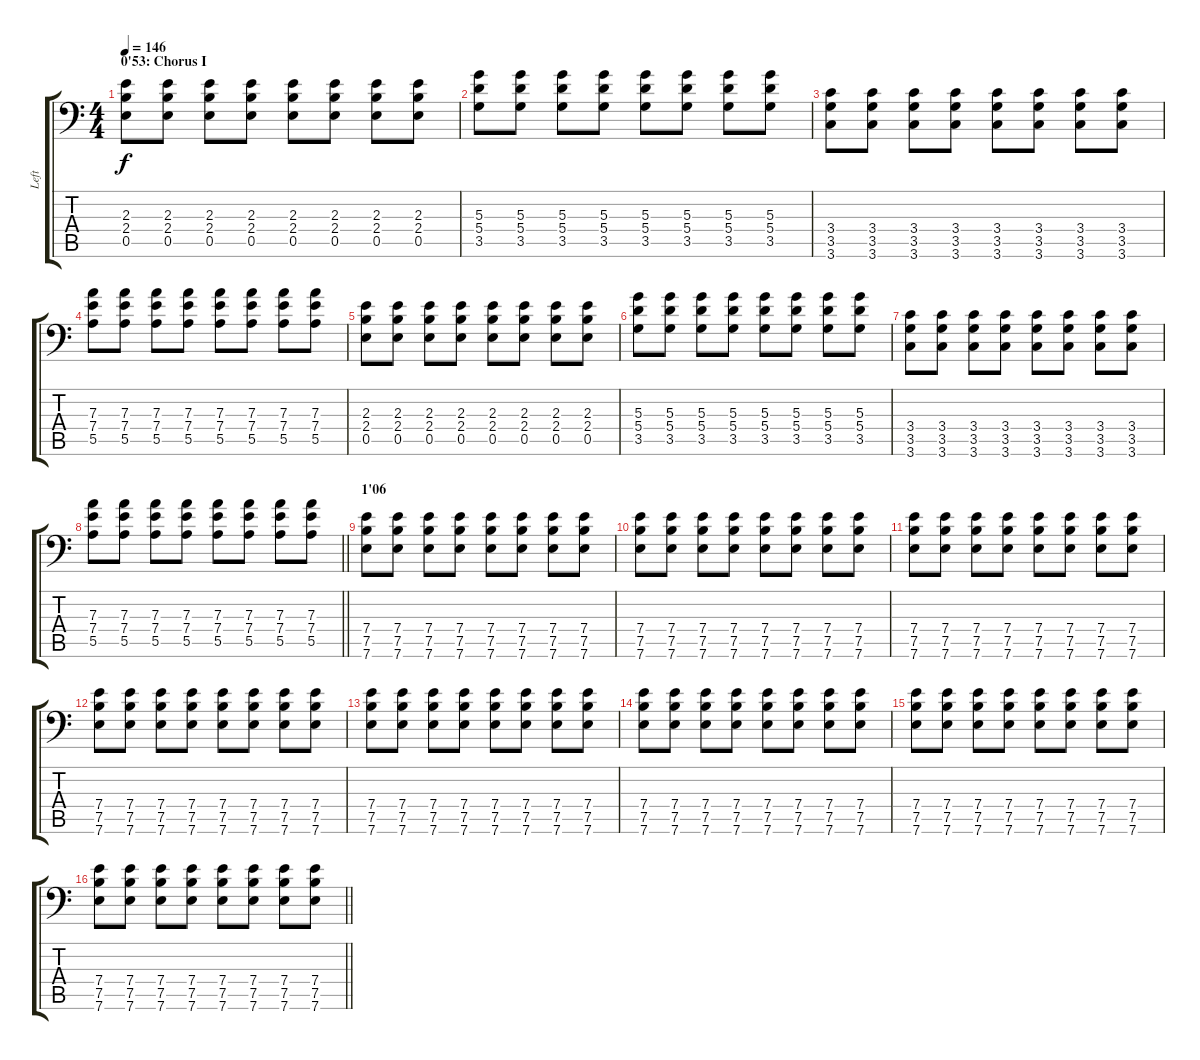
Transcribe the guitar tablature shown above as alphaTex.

\track ("Left" "Left") {instrument distortionguitar}
\staff {score tabs}
\tuning (B3 Gb3 D3 A2 E2 A1) {hide}
\ts (4 4)
\section ("" "0'53: Chorus I")
\tempo 146
\clef f4
\ks c
(2.3 2.4 0.5).8{dy f} (2.3 2.4 0.5).8 (2.3 2.4 0.5).8 (2.3 2.4 0.5).8 (2.3 2.4 0.5).8 (2.3 2.4 0.5).8 (2.3 2.4 0.5).8 (2.3 2.4 0.5).8 |
(5.3 5.4 3.5).8 (5.3 5.4 3.5).8 (5.3 5.4 3.5).8 (5.3 5.4 3.5).8 (5.3 5.4 3.5).8 (5.3 5.4 3.5).8 (5.3 5.4 3.5).8 (5.3 5.4 3.5).8 |
(3.4 3.5 3.6).8 (3.4 3.5 3.6).8 (3.4 3.5 3.6).8 (3.4 3.5 3.6).8 (3.4 3.5 3.6).8 (3.4 3.5 3.6).8 (3.4 3.5 3.6).8 (3.4 3.5 3.6).8 |
(7.3 7.4 5.5).8 (7.3 7.4 5.5).8 (7.3 7.4 5.5).8 (7.3 7.4 5.5).8 (7.3 7.4 5.5).8 (7.3 7.4 5.5).8 (7.3 7.4 5.5).8 (7.3 7.4 5.5).8 |
(2.3 2.4 0.5).8 (2.3 2.4 0.5).8 (2.3 2.4 0.5).8 (2.3 2.4 0.5).8 (2.3 2.4 0.5).8 (2.3 2.4 0.5).8 (2.3 2.4 0.5).8 (2.3 2.4 0.5).8 |
(5.3 5.4 3.5).8 (5.3 5.4 3.5).8 (5.3 5.4 3.5).8 (5.3 5.4 3.5).8 (5.3 5.4 3.5).8 (5.3 5.4 3.5).8 (5.3 5.4 3.5).8 (5.3 5.4 3.5).8 |
(3.4 3.5 3.6).8 (3.4 3.5 3.6).8 (3.4 3.5 3.6).8 (3.4 3.5 3.6).8 (3.4 3.5 3.6).8 (3.4 3.5 3.6).8 (3.4 3.5 3.6).8 (3.4 3.5 3.6).8 |
\barLineRight lightlight
(7.3 7.4 5.5).8 (7.3 7.4 5.5).8 (7.3 7.4 5.5).8 (7.3 7.4 5.5).8 (7.3 7.4 5.5).8 (7.3 7.4 5.5).8 (7.3 7.4 5.5).8 (7.3 7.4 5.5).8 |
\section ("" "1'06")
(7.4 7.5 7.6).8 (7.4 7.5 7.6).8 (7.4 7.5 7.6).8 (7.4 7.5 7.6).8 (7.4 7.5 7.6).8 (7.4 7.5 7.6).8 (7.4 7.5 7.6).8 (7.4 7.5 7.6).8 |
(7.4 7.5 7.6).8 (7.4 7.5 7.6).8 (7.4 7.5 7.6).8 (7.4 7.5 7.6).8 (7.4 7.5 7.6).8 (7.4 7.5 7.6).8 (7.4 7.5 7.6).8 (7.4 7.5 7.6).8 |
(7.4 7.5 7.6).8 (7.4 7.5 7.6).8 (7.4 7.5 7.6).8 (7.4 7.5 7.6).8 (7.4 7.5 7.6).8 (7.4 7.5 7.6).8 (7.4 7.5 7.6).8 (7.4 7.5 7.6).8 |
(7.4 7.5 7.6).8 (7.4 7.5 7.6).8 (7.4 7.5 7.6).8 (7.4 7.5 7.6).8 (7.4 7.5 7.6).8 (7.4 7.5 7.6).8 (7.4 7.5 7.6).8 (7.4 7.5 7.6).8 |
(7.4 7.5 7.6).8 (7.4 7.5 7.6).8 (7.4 7.5 7.6).8 (7.4 7.5 7.6).8 (7.4 7.5 7.6).8 (7.4 7.5 7.6).8 (7.4 7.5 7.6).8 (7.4 7.5 7.6).8 |
(7.4 7.5 7.6).8 (7.4 7.5 7.6).8 (7.4 7.5 7.6).8 (7.4 7.5 7.6).8 (7.4 7.5 7.6).8 (7.4 7.5 7.6).8 (7.4 7.5 7.6).8 (7.4 7.5 7.6).8 |
(7.4 7.5 7.6).8 (7.4 7.5 7.6).8 (7.4 7.5 7.6).8 (7.4 7.5 7.6).8 (7.4 7.5 7.6).8 (7.4 7.5 7.6).8 (7.4 7.5 7.6).8 (7.4 7.5 7.6).8 |
\barLineRight lightlight
(7.4 7.5 7.6).8 (7.4 7.5 7.6).8 (7.4 7.5 7.6).8 (7.4 7.5 7.6).8 (7.4 7.5 7.6).8 (7.4 7.5 7.6).8 (7.4 7.5 7.6).8 (7.4 7.5 7.6).8
